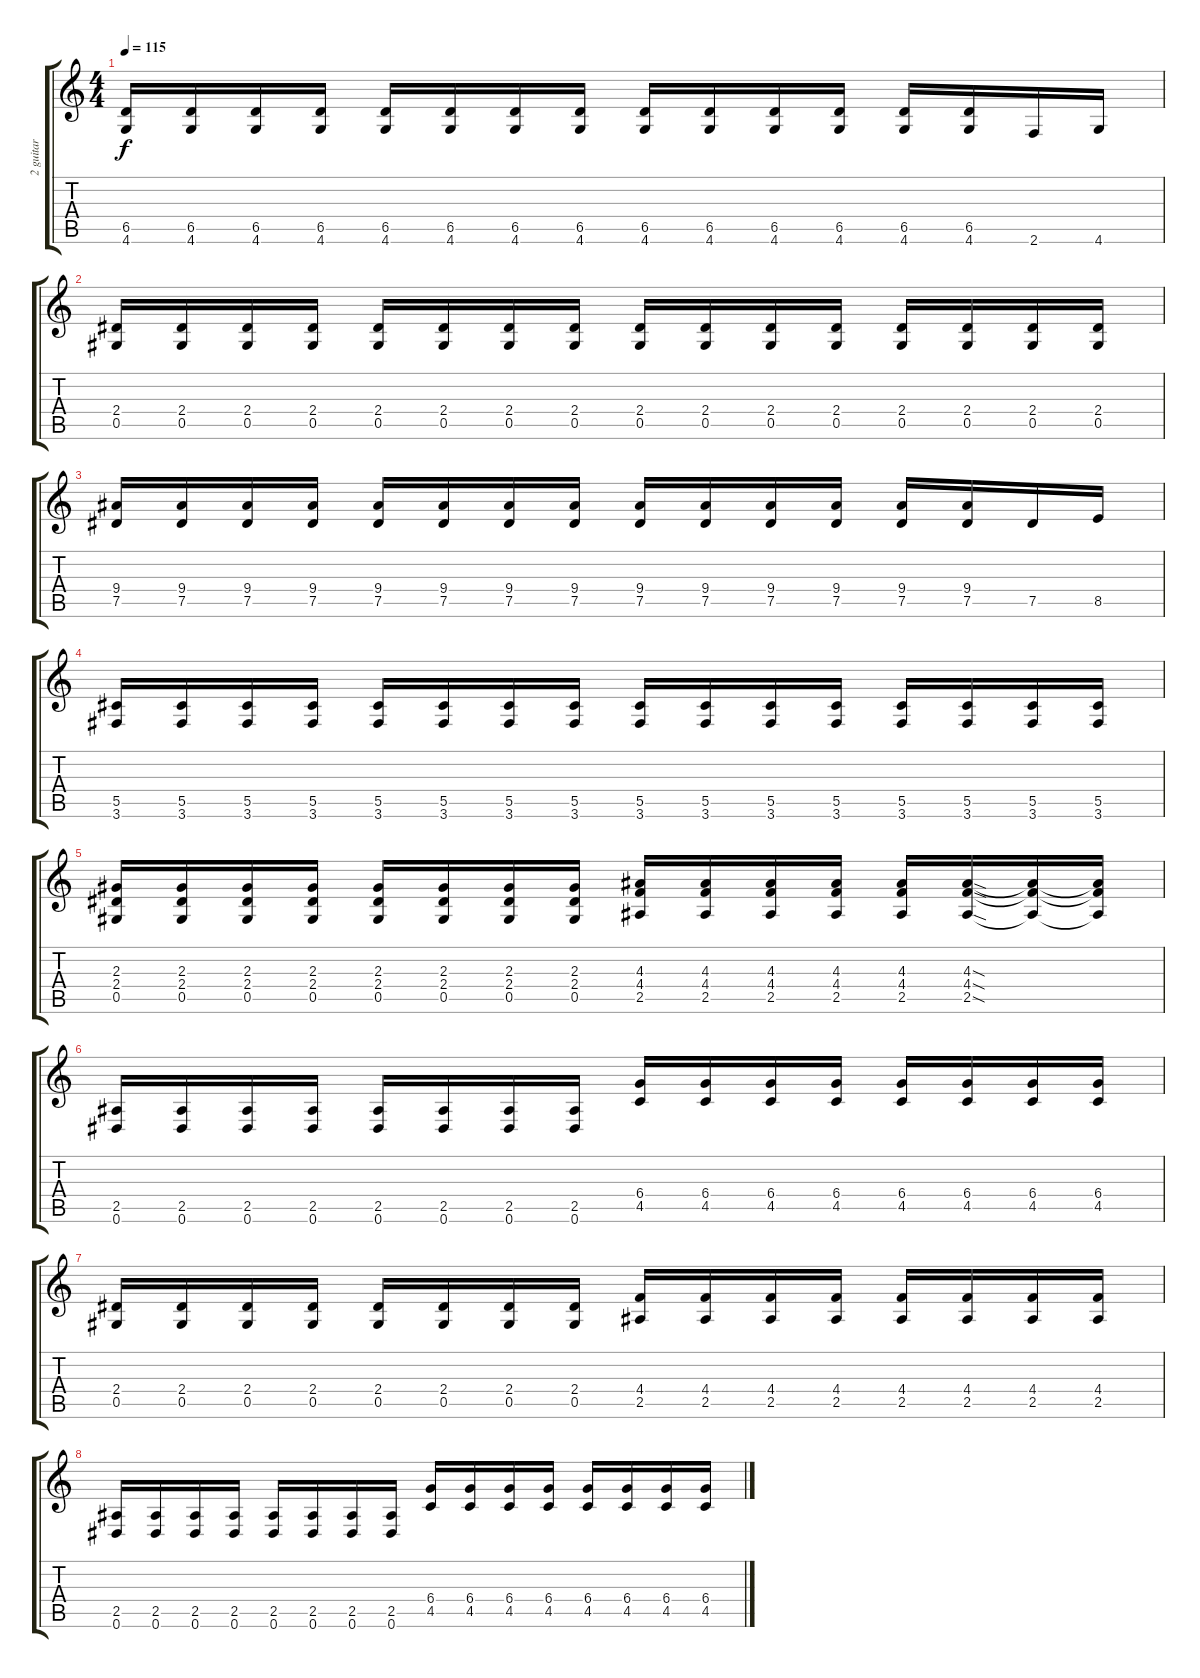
\track ("2 guitar" "2 guitar") {instrument distortionguitar}
\staff {score tabs}
\tuning (Eb4 Bb3 Gb3 Db3 Ab2 Eb2) {hide}
\ts (4 4)
\tempo 115
\clef g2
\ks c
(6.5 4.6).16{dy f} (6.5 4.6).16 (6.5 4.6).16 (6.5 4.6).16 (6.5 4.6).16 (6.5 4.6).16 (6.5 4.6).16 (6.5 4.6).16 (6.5 4.6).16 (6.5 4.6).16 (6.5 4.6).16 (6.5 4.6).16 (6.5 4.6).16 (6.5 4.6).16 2.6.16 4.6.16 |
(2.4 0.5).16 (2.4 0.5).16 (2.4 0.5).16 (2.4 0.5).16 (2.4 0.5).16 (2.4 0.5).16 (2.4 0.5).16 (2.4 0.5).16 (2.4 0.5).16 (2.4 0.5).16 (2.4 0.5).16 (2.4 0.5).16 (2.4 0.5).16 (2.4 0.5).16 (2.4 0.5).16 (2.4 0.5).16 |
(9.4 7.5).16 (9.4 7.5).16 (9.4 7.5).16 (9.4 7.5).16 (9.4 7.5).16 (9.4 7.5).16 (9.4 7.5).16 (9.4 7.5).16 (9.4 7.5).16 (9.4 7.5).16 (9.4 7.5).16 (9.4 7.5).16 (9.4 7.5).16 (9.4 7.5).16 7.5.16 8.5.16 |
(5.5 3.6).16 (5.5 3.6).16 (5.5 3.6).16 (5.5 3.6).16 (5.5 3.6).16 (5.5 3.6).16 (5.5 3.6).16 (5.5 3.6).16 (5.5 3.6).16 (5.5 3.6).16 (5.5 3.6).16 (5.5 3.6).16 (5.5 3.6).16 (5.5 3.6).16 (5.5 3.6).16 (5.5 3.6).16 |
(2.3 2.4 0.5).16 (2.3 2.4 0.5).16 (2.3 2.4 0.5).16 (2.3 2.4 0.5).16 (2.3 2.4 0.5).16 (2.3 2.4 0.5).16 (2.3 2.4 0.5).16 (2.3 2.4 0.5).16 (4.3 4.4 2.5).16 (4.3 4.4 2.5).16 (4.3 4.4 2.5).16 (4.3 4.4 2.5).16 (4.3 4.4 2.5).16 (4.3{sod} 4.4{sod} 2.5{sod}).16 (4.3{t} 4.4{t} 2.5{t}).16 (4.3{t} 4.4{t} 2.5{t}).16 |
(2.5 0.6).16 (2.5 0.6).16 (2.5 0.6).16 (2.5 0.6).16 (2.5 0.6).16 (2.5 0.6).16 (2.5 0.6).16 (2.5 0.6).16 (6.4 4.5).16 (6.4 4.5).16 (6.4 4.5).16 (6.4 4.5).16 (6.4 4.5).16 (6.4 4.5).16 (6.4 4.5).16 (6.4 4.5).16 |
(2.4 0.5).16 (2.4 0.5).16 (2.4 0.5).16 (2.4 0.5).16 (2.4 0.5).16 (2.4 0.5).16 (2.4 0.5).16 (2.4 0.5).16 (4.4 2.5).16 (4.4 2.5).16 (4.4 2.5).16 (4.4 2.5).16 (4.4 2.5).16 (4.4 2.5).16 (4.4 2.5).16 (4.4 2.5).16 |
(2.5 0.6).16 (2.5 0.6).16 (2.5 0.6).16 (2.5 0.6).16 (2.5 0.6).16 (2.5 0.6).16 (2.5 0.6).16 (2.5 0.6).16 (6.4 4.5).16 (6.4 4.5).16 (6.4 4.5).16 (6.4 4.5).16 (6.4 4.5).16 (6.4 4.5).16 (6.4 4.5).16 (6.4 4.5).16
